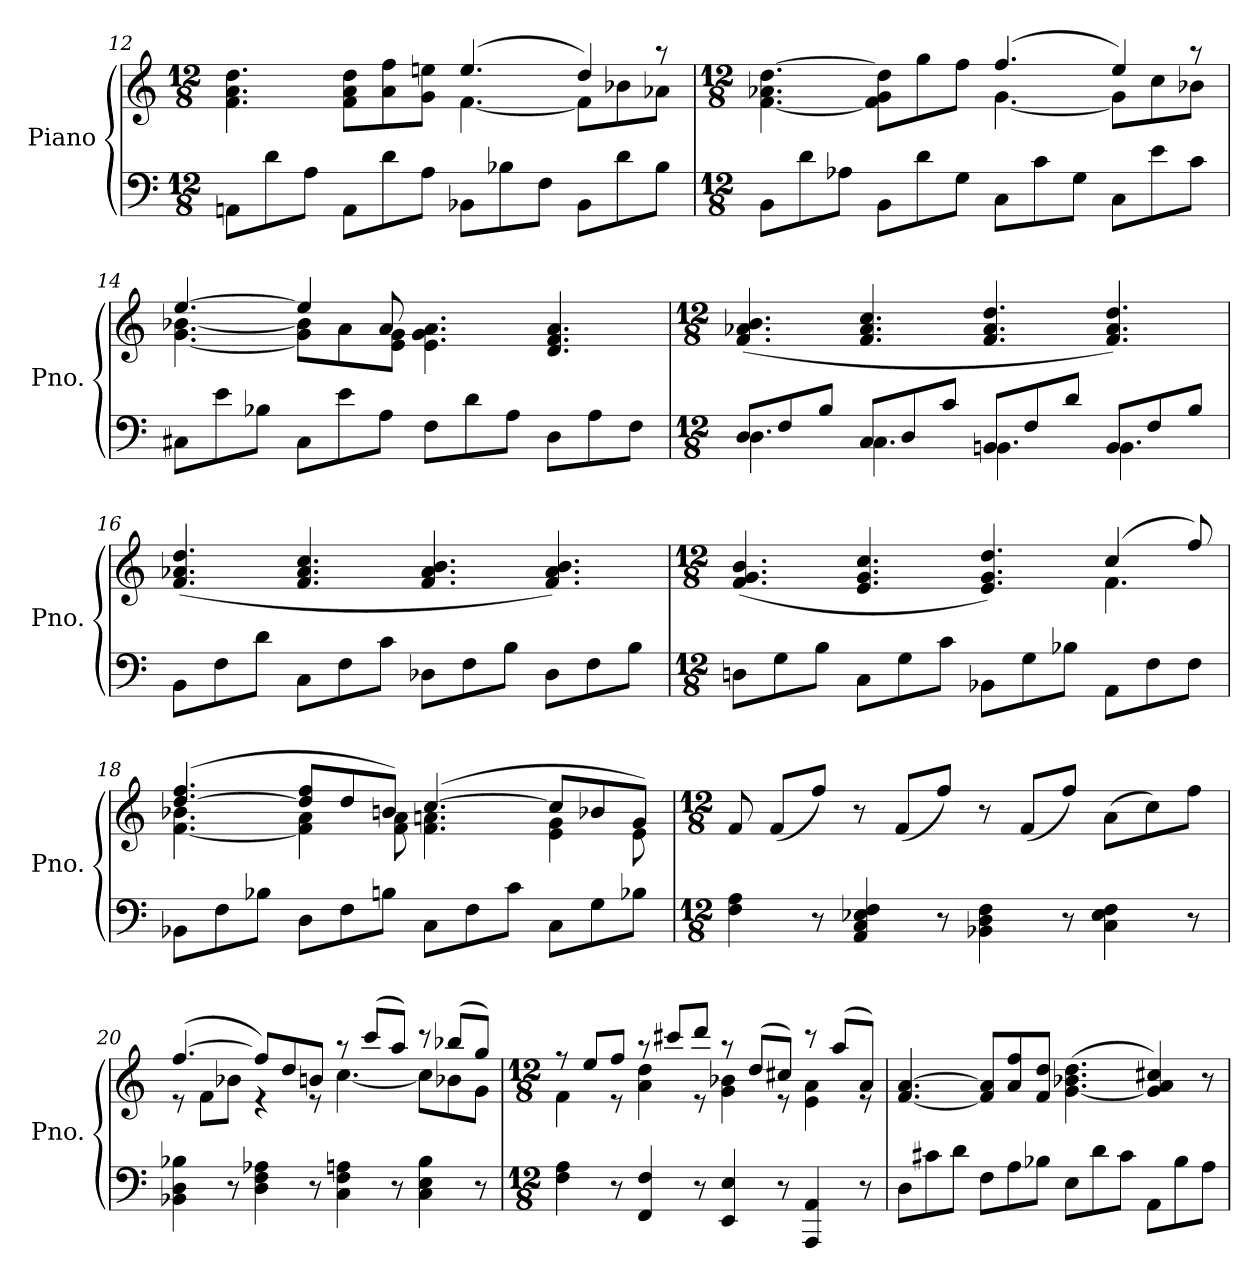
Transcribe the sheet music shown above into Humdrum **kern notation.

**kern	**kern
*part1	*part1
*staff2	*staff1
*I"Piano	*
*I'Pno.	*
!!LO:LB:g=z
*clefF4	*clefG2
*k[]	*k[]
*M12/8	*M12/8
=12	=12
*	*^
8AAn\L	2.ryy	4.f\ 4.a\ 4.dd\
8d\	.	.
8A\J	.	.
8AA\L	.	8f\ 8a\ 8dd\L
8d\	.	8a\ 8ff\
8A\J	.	8g\ 8een\J
8BB-X\L	(>4.ee/	[4.f\
8B-X\	.	.
8F\J	.	.
8BB-\L	4dd/)	8f\L]
8d\	.	8b-X\
8B-\J	8raa	8a-X\J
=13	=13	=13
*M12/8	*M12/8	*
8BB\L	2.ryy	[4.f\ 4.a-X\ [4.dd\
8d\	.	.
8A-X\J	.	.
8BB\L	.	8f\] 8g\ 8dd\]L
8d\	.	8gg\
8G\J	.	8ff\J
8C\L	(>4.ff/	[4.g\
8c\	.	.
8G\J	.	.
8C\L	4ee/)	8g\L]
8e\	.	8cc\
8c\J	8raa	8b-X\J
=14	=14	=14
8C#X\L	[4.ee/	[4.g\ [4.b-X\
8e\	.	.
8B-X\J	.	.
8C#\L	4ee/]	8g\] 8b-\]L
8e\	.	8a\
8A\J	8a/	8e\ 8g\J
8F\L	2.ryy	4.e\ 4.g\ 4.a\
8d\	.	.
8A\J	.	.
8D\L	.	4.d/ 4.f/ 4.a/
8A\	.	.
8F\J	.	.
*	*v	*v
!!LO:PB:g=z
=15	=15
*M12/8	*M12/8
*^	*
8D/L	4.D\	(<4.f/ 4.a-X/ 4.b/
8F/	.	.
8B/J	.	.
8C/L	4.C\	4.f/ 4.a-/ 4.cc/
8D/	.	.
8c/J	.	.
8BB/L	4.BBn\	4.f/ 4.a-/ 4.dd/
8F/	.	.
8d/J	.	.
8BB/L	4.BB\	4.f/ 4.a-/ 4.dd/)
8F/	.	.
8B/J	.	.
*v	*v	*
=16	=16
8BB\L	(<4.f/ 4.a-X/ 4.dd/
8F\	.
8d\J	.
8C\L	4.f/ 4.a-/ 4.cc/
8F\	.
8c\J	.
8D-X\L	4.f/ 4.a-/ 4.b/
8F\	.
8B\J	.
8D-\L	4.f/ 4.a-/ 4.b/)
8F\	.
8B\J	.
!!LO:LB:g=z
=17	=17
*M12/8	*M12/8
*	*^
8Dn\L	(<4.f/ 4.g/ 4.b/	1ryy
8G\	.	.
8B\J	.	.
8C\L	4.e/ 4.g/ 4.cc/	.
8G\	.	.
8c\J	.	.
8BB-X\L	4.e/ 4.g/ 4.dd/)	.
8G\	.	.
8B-X\J	.	8ryy
8AA\L	(>4cc/	4.f\
8F\	.	.
8F\J	8ff/)	.
=18	=18	=18
8BB-X\L	(>[4.dd/ 4.ff/	[4.f\ 4.b-X\
8F\	.	.
8B-X\J	.	.
8D\L	8dd/] 8ff/L	4f\] 4a\
8F\	8dd/	.
8Bn\J	8bn/J)	8f\ 8a\
8C\L	(>[4.cc/	4.f\ 4.an\
8F\	.	.
8c\J	.	.
8C\L	8cc/L]	4e\ 4g\
8G\	8b-X/	.
8B-X\J	8g/J)	8e\
*	*v	*v
=19	=19
*M12/8	*M12/8
4F\ 4A\	8f/
.	(<8f/L
8r	8ff/J)
4AA/ 4C/ 4E-X/ 4F/	8r
.	(<8f/L
8r	8ff/J)
4BB-X\ 4D\ 4F\	8r
.	(<8f/L
8r	8ff/J)
4C\ 4E-\ 4F\	(>8a\L
.	8cc\)
8r	8ff\J
!!LO:LB:g=z
=20	=20
*	*^
4BB-X\ 4D\ 4B-X\	(>[4.ff/	8re
.	.	8f\L
8r	.	8b-X\J
4D\ 4F\ 4A-X\	8ff/L])	4re
.	8dd/	.
8r	8bn/J	8re
4C\ 4F\ 4An\	8raa	[4.cc\
.	(>8ccc/L	.
8r	8aa/J)	.
4C\ 4E\ 4B-\	8rccc	8cc\L]
.	(>8bb-X/L	8b-X\
8r	8gg/J)	8g\J
=21	=21	=21
*M12/8	*M12/8	*
4F\ 4A\	8rff	4f\
.	8ee/L	.
8r	8ff/J	8re
4FF/ 4F/	8raa	4a\ 4dd\
.	8ccc#X/L	.
8r	8ddd/J	8re
4EE/ 4E/	8raa	4g\ 4b-X\
.	(>8dd/L	.
8r	8cc#X/J)	8re
4AAA/ 4AA/	8rccc	4e\ 4a\
.	(>8aa/L	.
8r	8a/J)	8re
*	*v	*v
=22	=22
8D\L	[4.f/ [4.a/
8c#X\	.
8d\J	.
8F\L	8f/] 8a/]L
8A\	8a/ 8ff/
8B-X\J	8f/ 8dd/J
8E\L	(>[4.g\ 4.b-X\ 4.dd\
8d\	.
8c#\J	.
8AA\L	4g/] 4a/ 4cc#X/)
8B-\	.
8A\J	8r
=	=
*-	*-
